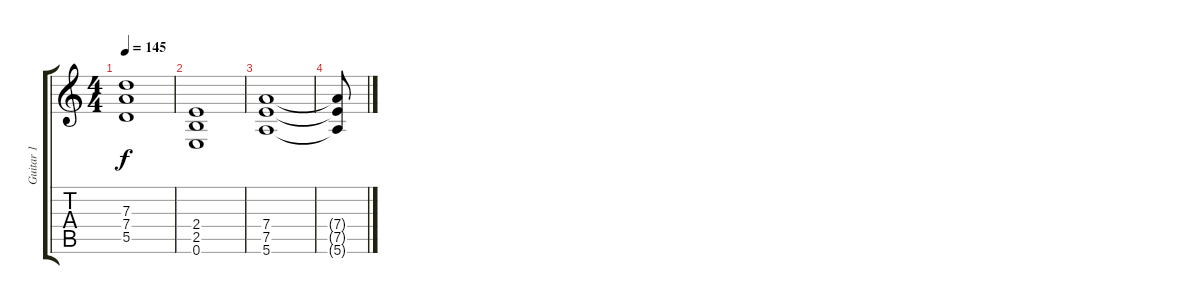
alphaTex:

\track ("Guitar 1 " "Guitar 1 ") {instrument distortionguitar}
\staff {score tabs}
\tuning (E4 B3 G3 D3 A2 E2) {hide}
\ts (4 4)
\tempo 145
\clef g2
\ks c
(7.3 7.4 5.5).1{dy f} |
(2.4 2.5 0.6).1 |
(7.4 7.5 5.6).1 |
(7.4{t} 7.5{t} 5.6{t}).8
